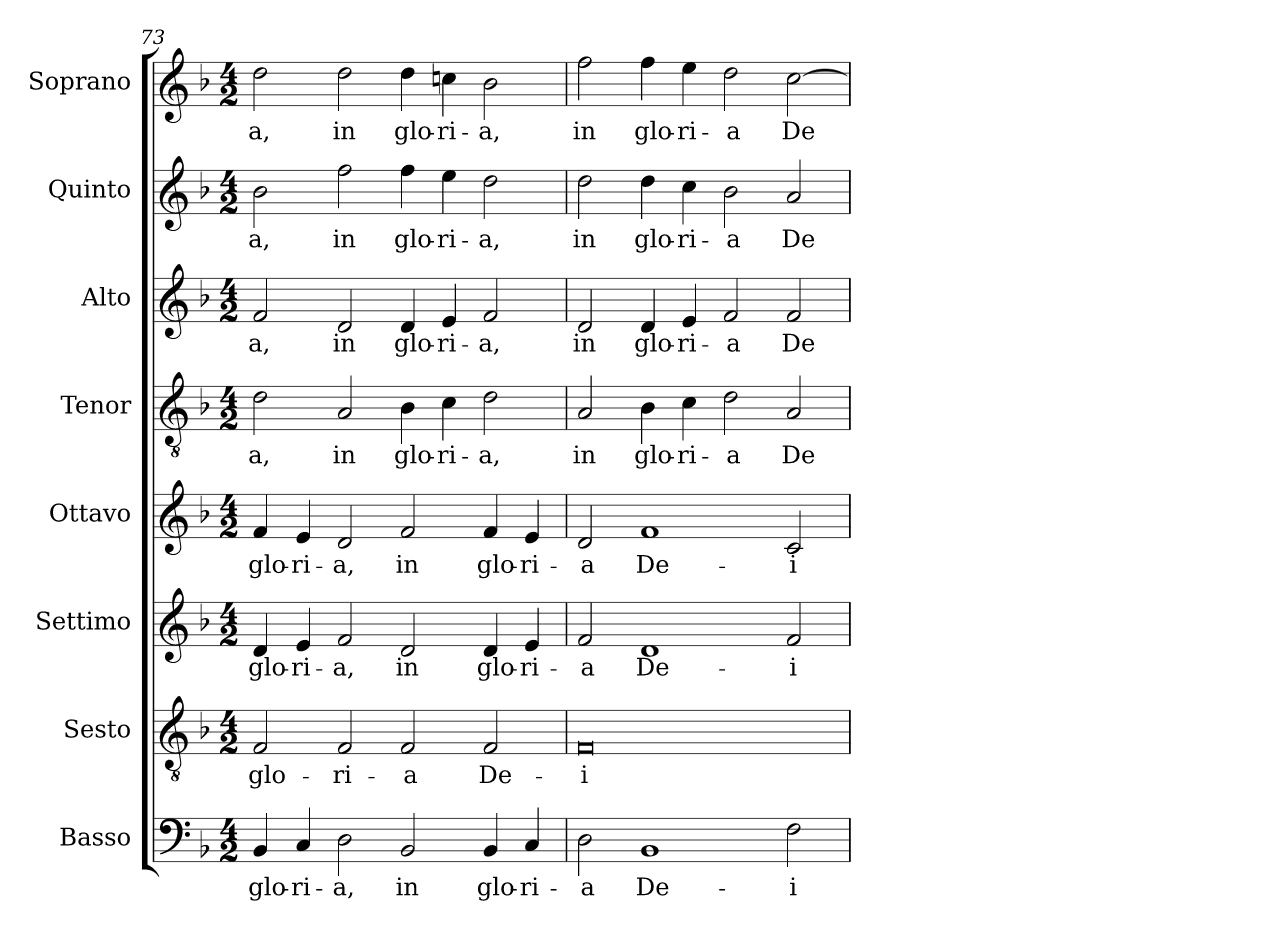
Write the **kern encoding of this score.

**kern	**text	**kern	**text	**kern	**text	**kern	**text	**kern	**text	**kern	**text	**kern	**text	**kern	**text
*part8	*part8	*part7	*part7	*part6	*part6	*part5	*part5	*part4	*part4	*part3	*part3	*part2	*part2	*part1	*part1
*staff8	*staff8	*staff7	*staff7	*staff6	*staff6	*staff5	*staff5	*staff4	*staff4	*staff3	*staff3	*staff2	*staff2	*staff1	*staff1
*I"Basso	*	*I"Sesto	*	*I"Settimo	*	*I"Ottavo	*	*I"Tenor	*	*I"Alto	*	*I"Quinto	*	*I"Soprano	*
*I'B.	*	*I'Ss.	*	*I'St.	*	*I'Ot.	*	*I'T.	*	*I'A.	*	*I'Q.	*	*I'S.	*
*clefF4	*	*clefGv2	*	*clefG2	*	*clefG2	*	*clefGv2	*	*clefG2	*	*clefG2	*	*clefG2	*
*	*	*ITrd7c12	*	*	*	*	*	*ITrd7c12	*	*	*	*	*	*	*
*k[b-]	*	*k[b-]	*	*k[b-]	*	*k[b-]	*	*k[b-]	*	*k[b-]	*	*k[b-]	*	*k[b-]	*
*F:	*	*F:	*	*F:	*	*F:	*	*F:	*	*F:	*	*F:	*	*F:	*
*M4/2	*	*M4/2	*	*M4/2	*	*M4/2	*	*M4/2	*	*M4/2	*	*M4/2	*	*M4/2	*
=73	=73	=73	=73	=73	=73	=73	=73	=73	=73	=73	=73	=73	=73	=73	=73
!	!LO:LY:b:color=#000000	!	!	!	!	!	!	!	!	!	!	!	!	!	!
!	!	!	!LO:LY:b:color=#000000	!	!	!	!	!	!	!	!	!	!	!	!
!	!	!	!	!	!LO:LY:b:color=#000000	!	!	!	!	!	!	!	!	!	!
!	!	!	!	!	!	!	!LO:LY:b:color=#000000	!	!	!	!	!	!	!	!
!	!	!	!	!	!	!	!	!	!LO:LY:b:color=#000000	!	!	!	!	!	!
!	!	!	!	!	!	!	!	!	!	!	!LO:LY:b:color=#000000	!	!	!	!
!	!	!	!	!	!	!	!	!	!	!	!	!	!LO:LY:b:color=#000000	!	!
!	!	!	!	!	!	!	!	!	!	!	!	!	!	!	!LO:LY:b:color=#000000
4BB-i/	glo-	2FFi/	glo-	4di/	glo-	4fi/	glo-	2Di\	-a,	2fi/	-a,	2b-i\	-a,	2ddi\	-a,
!	!LO:LY:b:color=#000000	!	!	!	!	!	!	!	!	!	!	!	!	!	!
!	!	!	!	!	!LO:LY:b:color=#000000	!	!	!	!	!	!	!	!	!	!
!	!	!	!	!	!	!	!LO:LY:b:color=#000000	!	!	!	!	!	!	!	!
4Ci/	-ri-	.	.	4ei/	-ri-	4ei/	-ri-	.	.	.	.	.	.	.	.
!	!LO:LY:b:color=#000000	!	!	!	!	!	!	!	!	!	!	!	!	!	!
!	!	!	!LO:LY:b:color=#000000	!	!	!	!	!	!	!	!	!	!	!	!
!	!	!	!	!	!LO:LY:b:color=#000000	!	!	!	!	!	!	!	!	!	!
!	!	!	!	!	!	!	!LO:LY:b:color=#000000	!	!	!	!	!	!	!	!
!	!	!	!	!	!	!	!	!	!LO:LY:b:color=#000000	!	!	!	!	!	!
!	!	!	!	!	!	!	!	!	!	!	!LO:LY:b:color=#000000	!	!	!	!
!	!	!	!	!	!	!	!	!	!	!	!	!	!LO:LY:b:color=#000000	!	!
!	!	!	!	!	!	!	!	!	!	!	!	!	!	!	!LO:LY:b:color=#000000
2Di\	-a,	2FFi/	-ri-	2fi/	-a,	2di/	-a,	2AAi/	in	2di/	in	2ffi\	in	2ddi\	in
!	!LO:LY:b:color=#000000	!	!	!	!	!	!	!	!	!	!	!	!	!	!
!	!	!	!LO:LY:b:color=#000000	!	!	!	!	!	!	!	!	!	!	!	!
!	!	!	!	!	!LO:LY:b:color=#000000	!	!	!	!	!	!	!	!	!	!
!	!	!	!	!	!	!	!LO:LY:b:color=#000000	!	!	!	!	!	!	!	!
!	!	!	!	!	!	!	!	!	!LO:LY:b:color=#000000	!	!	!	!	!	!
!	!	!	!	!	!	!	!	!	!	!	!LO:LY:b:color=#000000	!	!	!	!
!	!	!	!	!	!	!	!	!	!	!	!	!	!LO:LY:b:color=#000000	!	!
!	!	!	!	!	!	!	!	!	!	!	!	!	!	!	!LO:LY:b:color=#000000
2BB-i/	in	2FFi/	-a	2di/	in	2fi/	in	4BB-i\	glo-	4di/	glo-	4ffi\	glo-	4ddi\	glo-
!	!	!	!	!	!	!	!	!	!LO:LY:b:color=#000000	!	!	!	!	!	!
!	!	!	!	!	!	!	!	!	!	!	!LO:LY:b:color=#000000	!	!	!	!
!	!	!	!	!	!	!	!	!	!	!	!	!	!LO:LY:b:color=#000000	!	!
!	!	!	!	!	!	!	!	!	!	!	!	!	!	!	!LO:LY:b:color=#000000
.	.	.	.	.	.	.	.	4Ci\	-ri-	4ei/	-ri-	4eei\	-ri-	4ccni\	-ri-
!	!LO:LY:b:color=#000000	!	!	!	!	!	!	!	!	!	!	!	!	!	!
!	!	!	!LO:LY:b:color=#000000	!	!	!	!	!	!	!	!	!	!	!	!
!	!	!	!	!	!LO:LY:b:color=#000000	!	!	!	!	!	!	!	!	!	!
!	!	!	!	!	!	!	!LO:LY:b:color=#000000	!	!	!	!	!	!	!	!
!	!	!	!	!	!	!	!	!	!LO:LY:b:color=#000000	!	!	!	!	!	!
!	!	!	!	!	!	!	!	!	!	!	!LO:LY:b:color=#000000	!	!	!	!
!	!	!	!	!	!	!	!	!	!	!	!	!	!LO:LY:b:color=#000000	!	!
!	!	!	!	!	!	!	!	!	!	!	!	!	!	!	!LO:LY:b:color=#000000
4BB-i/	glo-	2FFi/	De-	4di/	glo-	4fi/	glo-	2Di\	-a,	2fi/	-a,	2ddi\	-a,	2b-i\	-a,
!	!LO:LY:b:color=#000000	!	!	!	!	!	!	!	!	!	!	!	!	!	!
!	!	!	!	!	!LO:LY:b:color=#000000	!	!	!	!	!	!	!	!	!	!
!	!	!	!	!	!	!	!LO:LY:b:color=#000000	!	!	!	!	!	!	!	!
4Ci/	-ri-	.	.	4ei/	-ri-	4ei/	-ri-	.	.	.	.	.	.	.	.
!!LO:LB:g=z
=74	=74	=74	=74	=74	=74	=74	=74	=74	=74	=74	=74	=74	=74	=74	=74
!	!LO:LY:b:color=#000000	!	!	!	!	!	!	!	!	!	!	!	!	!	!
!	!	!	!LO:LY:b:color=#000000	!	!	!	!	!	!	!	!	!	!	!	!
!	!	!	!	!	!LO:LY:b:color=#000000	!	!	!	!	!	!	!	!	!	!
!	!	!	!	!	!	!	!LO:LY:b:color=#000000	!	!	!	!	!	!	!	!
!	!	!	!	!	!	!	!	!	!LO:LY:b:color=#000000	!	!	!	!	!	!
!	!	!	!	!	!	!	!	!	!	!	!LO:LY:b:color=#000000	!	!	!	!
!	!	!	!	!	!	!	!	!	!	!	!	!	!LO:LY:b:color=#000000	!	!
!	!	!	!	!	!	!	!	!	!	!	!	!	!	!	!LO:LY:b:color=#000000
2Di\	-a	0FFi	-i	2fi/	-a	2di/	-a	2AAi/	in	2di/	in	2ddi\	in	2ffi\	in
!	!LO:LY:b:color=#000000	!	!	!	!	!	!	!	!	!	!	!	!	!	!
!	!	!	!	!	!LO:LY:b:color=#000000	!	!	!	!	!	!	!	!	!	!
!	!	!	!	!	!	!	!LO:LY:b:color=#000000	!	!	!	!	!	!	!	!
!	!	!	!	!	!	!	!	!	!LO:LY:b:color=#000000	!	!	!	!	!	!
!	!	!	!	!	!	!	!	!	!	!	!LO:LY:b:color=#000000	!	!	!	!
!	!	!	!	!	!	!	!	!	!	!	!	!	!LO:LY:b:color=#000000	!	!
!	!	!	!	!	!	!	!	!	!	!	!	!	!	!	!LO:LY:b:color=#000000
1BB-i	De-	.	.	1di	De-	1fi	De-	4BB-i\	glo-	4di/	glo-	4ddi\	glo-	4ffi\	glo-
!	!	!	!	!	!	!	!	!	!LO:LY:b:color=#000000	!	!	!	!	!	!
!	!	!	!	!	!	!	!	!	!	!	!LO:LY:b:color=#000000	!	!	!	!
!	!	!	!	!	!	!	!	!	!	!	!	!	!LO:LY:b:color=#000000	!	!
!	!	!	!	!	!	!	!	!	!	!	!	!	!	!	!LO:LY:b:color=#000000
.	.	.	.	.	.	.	.	4Ci\	-ri-	4ei/	-ri-	4cci\	-ri-	4eei\	-ri-
!	!	!	!	!	!	!	!	!	!LO:LY:b:color=#000000	!	!	!	!	!	!
!	!	!	!	!	!	!	!	!	!	!	!LO:LY:b:color=#000000	!	!	!	!
!	!	!	!	!	!	!	!	!	!	!	!	!	!LO:LY:b:color=#000000	!	!
!	!	!	!	!	!	!	!	!	!	!	!	!	!	!	!LO:LY:b:color=#000000
.	.	.	.	.	.	.	.	2Di\	-a	2fi/	-a	2b-i\	-a	2ddi\	-a
!	!LO:LY:b:color=#000000	!	!	!	!	!	!	!	!	!	!	!	!	!	!
!	!	!	!	!	!LO:LY:b:color=#000000	!	!	!	!	!	!	!	!	!	!
!	!	!	!	!	!	!	!LO:LY:b:color=#000000	!	!	!	!	!	!	!	!
!	!	!	!	!	!	!	!	!	!LO:LY:b:color=#000000	!	!	!	!	!	!
!	!	!	!	!	!	!	!	!	!	!	!LO:LY:b:color=#000000	!	!	!	!
!	!	!	!	!	!	!	!	!	!	!	!	!	!LO:LY:b:color=#000000	!	!
!	!	!	!	!	!	!	!	!	!	!	!	!	!	!	!LO:LY:b:color=#000000
2Fi\	-i	.	.	2fi/	-i	2ci/	-i	2AAi/	De-	2fi/	De-	2ai/	De-	[2cci\	De-
=	=	=	=	=	=	=	=	=	=	=	=	=	=	=	=
*-	*-	*-	*-	*-	*-	*-	*-	*-	*-	*-	*-	*-	*-	*-	*-
